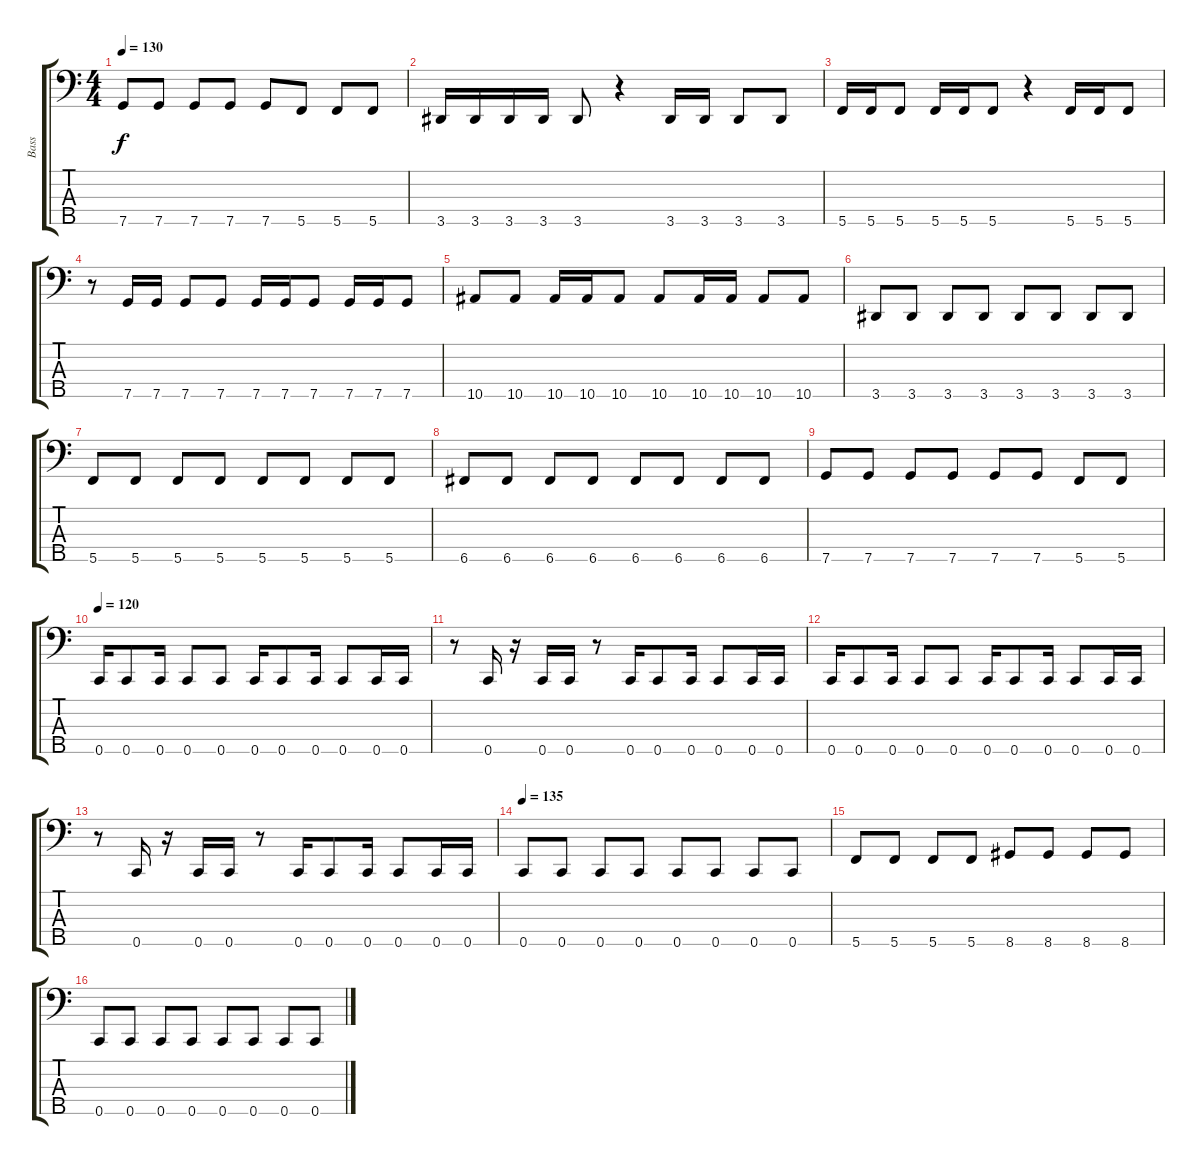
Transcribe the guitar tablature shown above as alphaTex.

\track ("Bass" "Bass") {solo instrument electricbassfinger}
\staff {score tabs}
\tuning (A2 F2 C2 G1 C1) {hide}
\ts (4 4)
\tempo 130
\clef f4
\ks c
7.5.8{dy f} 7.5.8 7.5.8 7.5.8 7.5.8 5.5.8 5.5.8 5.5.8 |
3.5.16 3.5.16 3.5.16 3.5.16 3.5.8 r.4 3.5.16 3.5.16 3.5.8 3.5.8 |
5.5.16 5.5.16 5.5.8 5.5.16 5.5.16 5.5.8 r.4 5.5.16 5.5.16 5.5.8 |
r.8 7.5.16 7.5.16 7.5.8 7.5.8 7.5.16 7.5.16 7.5.8 7.5.16 7.5.16 7.5.8 |
10.5.8 10.5.8 10.5.16 10.5.16 10.5.8 10.5.8 10.5.16 10.5.16 10.5.8 10.5.8 |
3.5.8 3.5.8 3.5.8 3.5.8 3.5.8 3.5.8 3.5.8 3.5.8 |
5.5.8 5.5.8 5.5.8 5.5.8 5.5.8 5.5.8 5.5.8 5.5.8 |
6.5.8 6.5.8 6.5.8 6.5.8 6.5.8 6.5.8 6.5.8 6.5.8 |
7.5.8 7.5.8 7.5.8 7.5.8 7.5.8 7.5.8 5.5.8 5.5.8 |
\tempo 120
0.5.16 0.5.8 0.5.16 0.5.8 0.5.8 0.5.16 0.5.8 0.5.16 0.5.8 0.5.16 0.5.16 |
r.8 0.5.16 r.16 0.5.16 0.5.16 r.8 0.5.16 0.5.8 0.5.16 0.5.8 0.5.16 0.5.16 |
0.5.16 0.5.8 0.5.16 0.5.8 0.5.8 0.5.16 0.5.8 0.5.16 0.5.8 0.5.16 0.5.16 |
r.8 0.5.16 r.16 0.5.16 0.5.16 r.8 0.5.16 0.5.8 0.5.16 0.5.8 0.5.16 0.5.16 |
\tempo 135
0.5.8 0.5.8 0.5.8 0.5.8 0.5.8 0.5.8 0.5.8 0.5.8 |
5.5.8 5.5.8 5.5.8 5.5.8 8.5.8 8.5.8 8.5.8 8.5.8 |
0.5.8 0.5.8 0.5.8 0.5.8 0.5.8 0.5.8 0.5.8 0.5.8
